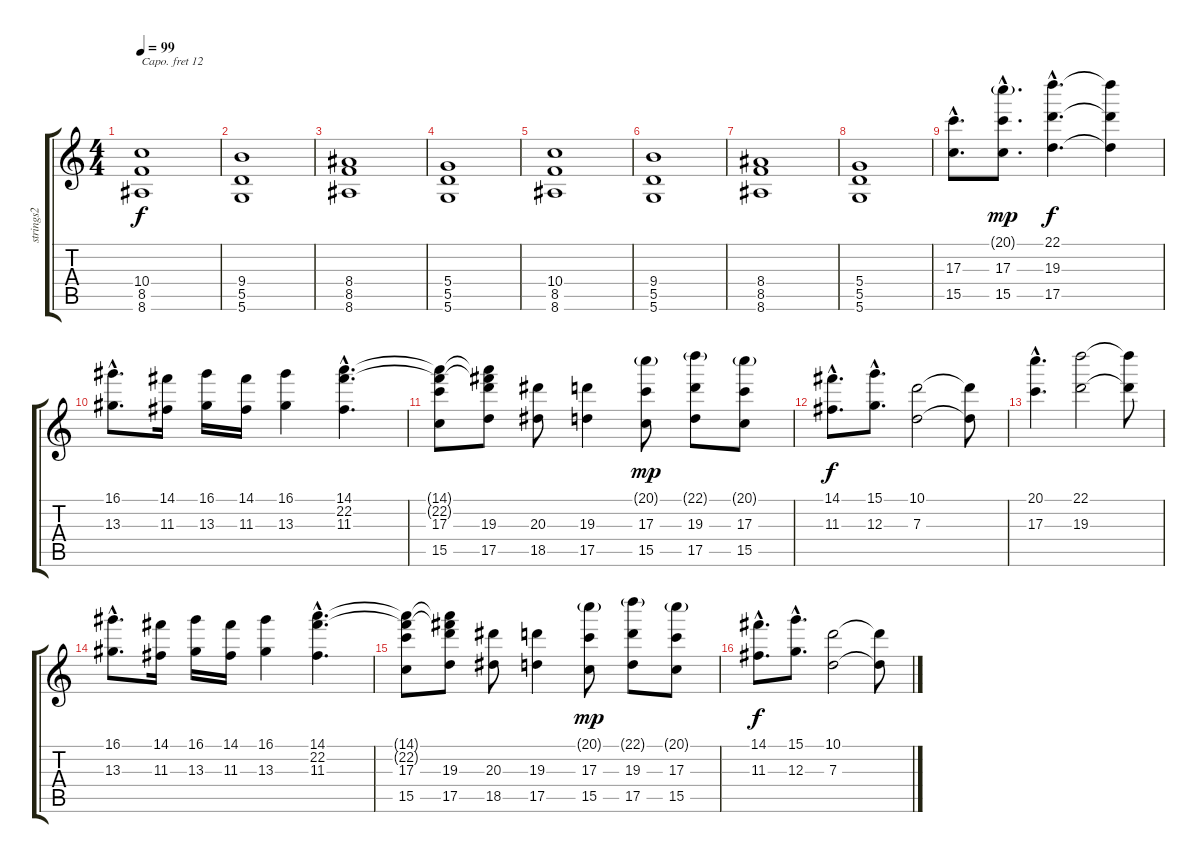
\track ("strings2" "strings2") {instrument synthstrings2}
\staff {score tabs}
\capo 12
\tuning (E4 B3 G3 D3 A2 D2) {hide}
\ts (4 4)
\tempo 99
\clef g2
\ks c
(10.4 8.5 8.6).1{dy f} |
(9.4 5.5 5.6).1 |
(8.4 8.5 8.6).1 |
(5.4 5.5 5.6).1 |
(10.4 8.5 8.6).1 |
(9.4 5.5 5.6).1 |
(8.4 8.5 8.6).1 |
(5.4 5.5 5.6).1 |
(17.3{hac} 15.5{hac}).8{d} (20.1{g hac} 17.3{hac} 15.5{hac}).8{d dy mp} (22.1{hac} 19.3{hac} 17.5{hac}).4{d dy f} (22.1{t} 19.3{t} 17.5{t}).4 |
(16.1{hac} 13.3{hac}).8{d} (14.1 11.3).16 (16.1 13.3).16 (14.1 11.3).16 (16.1 13.3).4 (14.1{hac} 22.2{hac} 11.3{hac}).4{d} |
(14.1{t} 22.2{t} 17.3 15.5).8 (14.1{t} 22.2{t} 19.3 17.5).8 (20.3 18.5).8 (19.3 17.5).4 (20.1{g} 17.3 15.5).8{dy mp} (22.1{g} 19.3 17.5).8 (20.1{g} 17.3 15.5).8 |
(14.1{hac} 11.3{hac}).8{d dy f} (15.1{hac} 12.3{hac}).8{d} (10.1 7.3).2 (10.1{t} 7.3{t}).8 |
(20.1{hac} 17.3{hac}).4{d} (22.1 19.3).2 (22.1{t} 19.3{t}).8 |
(16.1{hac} 13.3{hac}).8{d} (14.1 11.3).16 (16.1 13.3).16 (14.1 11.3).16 (16.1 13.3).4 (14.1{hac} 22.2{hac} 11.3{hac}).4{d} |
(14.1{t} 22.2{t} 17.3 15.5).8 (14.1{t} 22.2{t} 19.3 17.5).8 (20.3 18.5).8 (19.3 17.5).4 (20.1{g} 17.3 15.5).8{dy mp} (22.1{g} 19.3 17.5).8 (20.1{g} 17.3 15.5).8 |
(14.1{hac} 11.3{hac}).8{d dy f} (15.1{hac} 12.3{hac}).8{d} (10.1 7.3).2 (10.1{t} 7.3{t}).8
